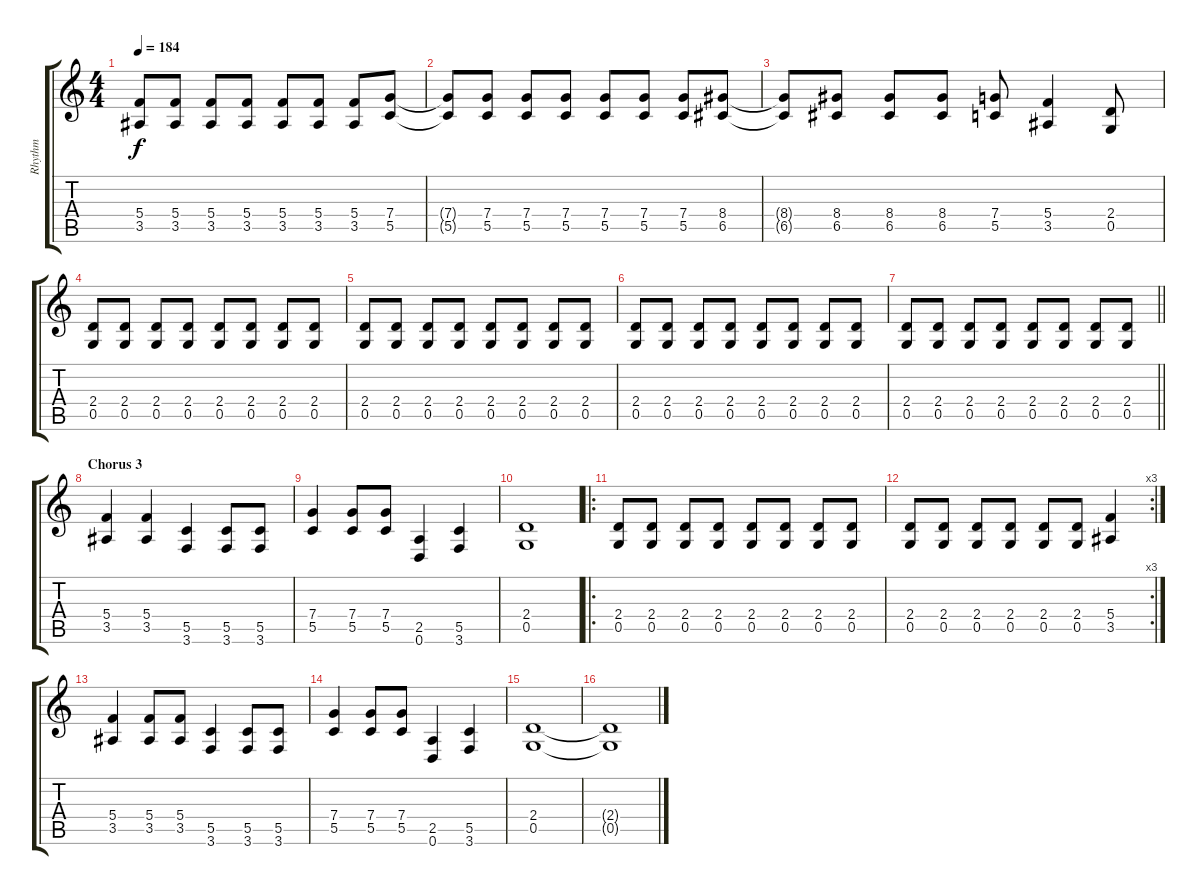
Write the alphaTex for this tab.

\track ("Rhythm" "Rhythm") {instrument distortionguitar}
\staff {score tabs}
\tuning (D4 A3 F3 C3 G2 D2) {hide}
\ts (4 4)
\tempo 184
\clef g2
\ks c
(5.4{t} 3.5{t}).8{dy f} (5.4 3.5).8 (5.4 3.5).8 (5.4 3.5).8 (5.4 3.5).8 (5.4 3.5).8 (5.4 3.5).8 (7.4 5.5).8 |
(7.4{t} 5.5{t}).8 (7.4 5.5).8 (7.4 5.5).8 (7.4 5.5).8 (7.4 5.5).8 (7.4 5.5).8 (7.4 5.5).8 (8.4 6.5).8 |
(8.4{t} 6.5{t}).8 (8.4 6.5).8 (8.4 6.5).8 (8.4 6.5).8 (7.4 5.5).8 (5.4 3.5).4 (2.4 0.5).8 |
(2.4 0.5).8 (2.4 0.5).8 (2.4 0.5).8 (2.4 0.5).8 (2.4 0.5).8 (2.4 0.5).8 (2.4 0.5).8 (2.4 0.5).8 |
(2.4 0.5).8 (2.4 0.5).8 (2.4 0.5).8 (2.4 0.5).8 (2.4 0.5).8 (2.4 0.5).8 (2.4 0.5).8 (2.4 0.5).8 |
(2.4 0.5).8 (2.4 0.5).8 (2.4 0.5).8 (2.4 0.5).8 (2.4 0.5).8 (2.4 0.5).8 (2.4 0.5).8 (2.4 0.5).8 |
\barLineRight lightlight
(2.4 0.5).8 (2.4 0.5).8 (2.4 0.5).8 (2.4 0.5).8 (2.4 0.5).8 (2.4 0.5).8 (2.4 0.5).8 (2.4 0.5).8 |
\section ("" "Chorus 3")
(5.4 3.5).4 (5.4 3.5).4 (5.5 3.6).4 (5.5 3.6).8 (5.5 3.6).8 |
(7.4 5.5).4 (7.4 5.5).8 (7.4 5.5).8 (2.5 0.6).4 (5.5 3.6).4 |
(2.4 0.5).1 |
\ro
(2.4 0.5).8 (2.4 0.5).8 (2.4 0.5).8 (2.4 0.5).8 (2.4 0.5).8 (2.4 0.5).8 (2.4 0.5).8 (2.4 0.5).8 |
\rc 3
(2.4 0.5).8 (2.4 0.5).8 (2.4 0.5).8 (2.4 0.5).8 (2.4 0.5).8 (2.4 0.5).8 (5.4 3.5).4 |
(5.4 3.5).4 (5.4 3.5).8 (5.4 3.5).8 (5.5 3.6).4 (5.5 3.6).8 (5.5 3.6).8 |
(7.4 5.5).4 (7.4 5.5).8 (7.4 5.5).8 (2.5 0.6).4 (5.5 3.6).4 |
(2.4 0.5).1 |
(2.4{t} 0.5{t}).1
